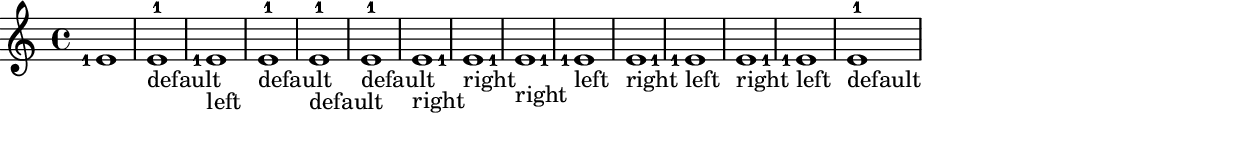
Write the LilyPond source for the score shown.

%% Generated by lilypond-book
%% Options: [exampleindent=10.16\mm,indent=0\mm,line-width=160\mm,paper-height=845.047\pt,paper-width=597.508\pt,papersize='(cons (* 597.508 pt) (* 845.047 pt))]
\include "lilypond-book-preamble.ly"


% ****************************************************************
% Start cut-&-pastable-section
% ****************************************************************

#(ly:set-option 'eps-box-padding 3.000000)



\paper {
  #(set-paper-size '(cons (* 597.508 pt) (* 845.047 pt)))
  indent = 0\mm
  line-width = 160\mm
  % offset the left padding, also add 1mm as lilypond creates cropped
  % images with a little space on the right
  line-width = #(- line-width (* mm  3.000000) (* mm 1))
}

\layout {
  
}




% ****************************************************************
% ly snippet:
% ****************************************************************
\sourcefilename "/lilypond-2.27.0/input/regression/unset-once.ly"
\sourcefileline 0
\version "2.19.21"

\header {

  texidoc = "@code{\\once \\unset} should change a context property
value for just one timestep and then return to the previous value."

}
\relative {
  \set fingeringOrientations = #'(left)
  <e'-1>1 |
  \once \unset fingeringOrientations
  <e-1>-"default" |
  <e-1>-"left" |

  \unset fingeringOrientations
  <e-1>-"default" |
  \once\unset fingeringOrientations
  <e-1>-"default" |
  <e-1>-"default" |
  \set Score.fingeringOrientations = #'(right)
  <e-1>-"right"
  \once\unset fingeringOrientations
  <e-1>-"right"
  <e-1>-"right"
  \once\set fingeringOrientations = #'(left)
  <e-1>-"left"
  <e-1>-"right"
  \set fingeringOrientations = #'(left)
  <e-1>-"left"
  \once \unset fingeringOrientations
  <e-1>-"right"
  <e-1>-"left"
  \unset fingeringOrientations
  \set Score.fingeringOrientations = #'(up down)
  <e-1>-"default"
}



% ****************************************************************
% end ly snippet
% ****************************************************************
